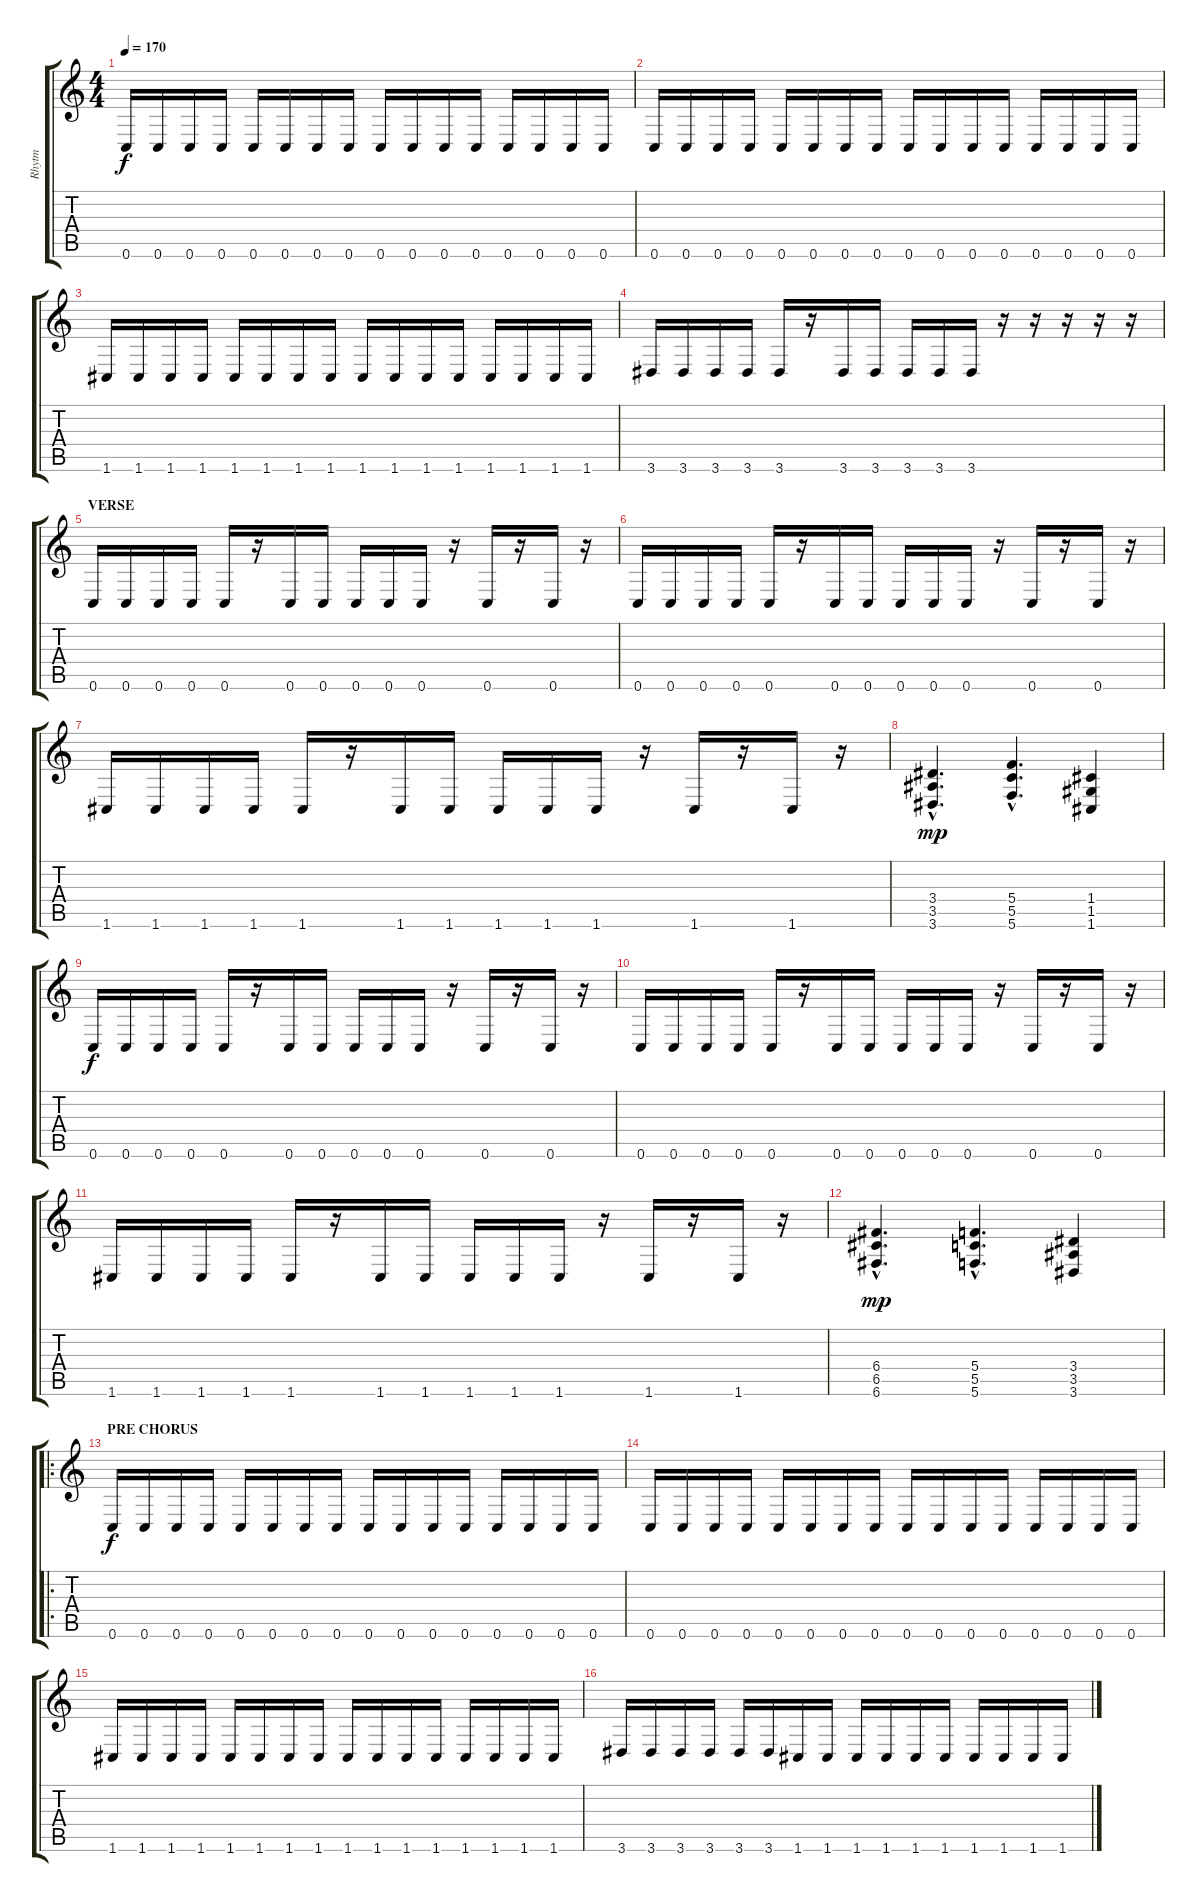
\track ("Rhytm" "Rhytm") {instrument distortionguitar}
\staff {score tabs}
\tuning (D4 A3 F3 C3 G2 C2) {hide}
\ts (4 4)
\tempo 170
\clef g2
\ks c
0.6.16{dy f} 0.6.16 0.6.16 0.6.16 0.6.16 0.6.16 0.6.16 0.6.16 0.6.16 0.6.16 0.6.16 0.6.16 0.6.16 0.6.16 0.6.16 0.6.16 |
0.6.16 0.6.16 0.6.16 0.6.16 0.6.16 0.6.16 0.6.16 0.6.16 0.6.16 0.6.16 0.6.16 0.6.16 0.6.16 0.6.16 0.6.16 0.6.16 |
1.6.16 1.6.16 1.6.16 1.6.16 1.6.16 1.6.16 1.6.16 1.6.16 1.6.16 1.6.16 1.6.16 1.6.16 1.6.16 1.6.16 1.6.16 1.6.16 |
3.6.16 3.6.16 3.6.16 3.6.16 3.6.16 r.16 3.6.16 3.6.16 3.6.16 3.6.16 3.6.16 r.16 r.16 r.16 r.16 r.16 |
\section ("" "VERSE")
0.6.16 0.6.16 0.6.16 0.6.16 0.6.16 r.16 0.6.16 0.6.16 0.6.16 0.6.16 0.6.16 r.16 0.6.16 r.16 0.6.16 r.16 |
0.6.16 0.6.16 0.6.16 0.6.16 0.6.16 r.16 0.6.16 0.6.16 0.6.16 0.6.16 0.6.16 r.16 0.6.16 r.16 0.6.16 r.16 |
1.6.16 1.6.16 1.6.16 1.6.16 1.6.16 r.16 1.6.16 1.6.16 1.6.16 1.6.16 1.6.16 r.16 1.6.16 r.16 1.6.16 r.16 |
(3.4{hac} 3.5{hac} 3.6{hac}).4{d dy mp} (5.4{hac} 5.5{hac} 5.6{hac}).4{d} (1.4 1.5 1.6).4 |
0.6.16{dy f} 0.6.16 0.6.16 0.6.16 0.6.16 r.16 0.6.16 0.6.16 0.6.16 0.6.16 0.6.16 r.16 0.6.16 r.16 0.6.16 r.16 |
0.6.16 0.6.16 0.6.16 0.6.16 0.6.16 r.16 0.6.16 0.6.16 0.6.16 0.6.16 0.6.16 r.16 0.6.16 r.16 0.6.16 r.16 |
1.6.16 1.6.16 1.6.16 1.6.16 1.6.16 r.16 1.6.16 1.6.16 1.6.16 1.6.16 1.6.16 r.16 1.6.16 r.16 1.6.16 r.16 |
(6.4{hac} 6.5{hac} 6.6{hac}).4{d dy mp} (5.4{hac} 5.5{hac} 5.6{hac}).4{d} (3.4 3.5 3.6).4 |
\ro
\section ("" "PRE CHORUS")
0.6.16{dy f} 0.6.16 0.6.16 0.6.16 0.6.16 0.6.16 0.6.16 0.6.16 0.6.16 0.6.16 0.6.16 0.6.16 0.6.16 0.6.16 0.6.16 0.6.16 |
0.6.16 0.6.16 0.6.16 0.6.16 0.6.16 0.6.16 0.6.16 0.6.16 0.6.16 0.6.16 0.6.16 0.6.16 0.6.16 0.6.16 0.6.16 0.6.16 |
1.6.16 1.6.16 1.6.16 1.6.16 1.6.16 1.6.16 1.6.16 1.6.16 1.6.16 1.6.16 1.6.16 1.6.16 1.6.16 1.6.16 1.6.16 1.6.16 |
3.6.16 3.6.16 3.6.16 3.6.16 3.6.16 3.6.16 1.6.16 1.6.16 1.6.16 1.6.16 1.6.16 1.6.16 1.6.16 1.6.16 1.6.16 1.6.16
